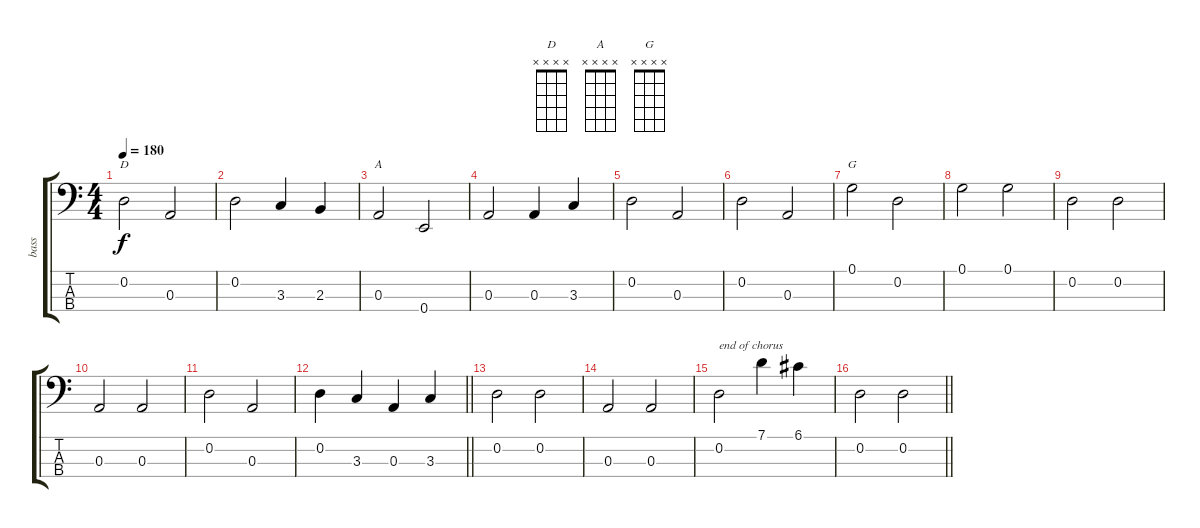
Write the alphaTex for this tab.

\track ("bass" "bass") {instrument acousticbass}
\staff {score tabs}
\tuning (G2 D2 A1 E1) {hide}
\chord ("D" x x x x)
\chord ("A" x x x x)
\chord ("G" x x x x)
\ts (4 4)
\tempo 180
\clef f4
\ks c
0.2.2{ch "D" dy f} 0.3.2 |
0.2.2 3.3.4 2.3.4 |
0.3.2{ch "A"} 0.4.2 |
0.3.2 0.3.4 3.3.4 |
0.2.2 0.3.2 |
0.2.2 0.3.2 |
0.1.2{ch "G"} 0.2.2 |
0.1.2 0.1.2 |
0.2.2 0.2.2 |
0.3.2 0.3.2 |
0.2.2 0.3.2 |
\barLineRight lightlight
0.2.4 3.3.4 0.3.4 3.3.4 |
0.2.2 0.2.2 |
0.3.2 0.3.2 |
0.2.2{txt "end of chorus"} 7.1.4 6.1.4 |
\barLineRight lightlight
0.2.2 0.2.2
